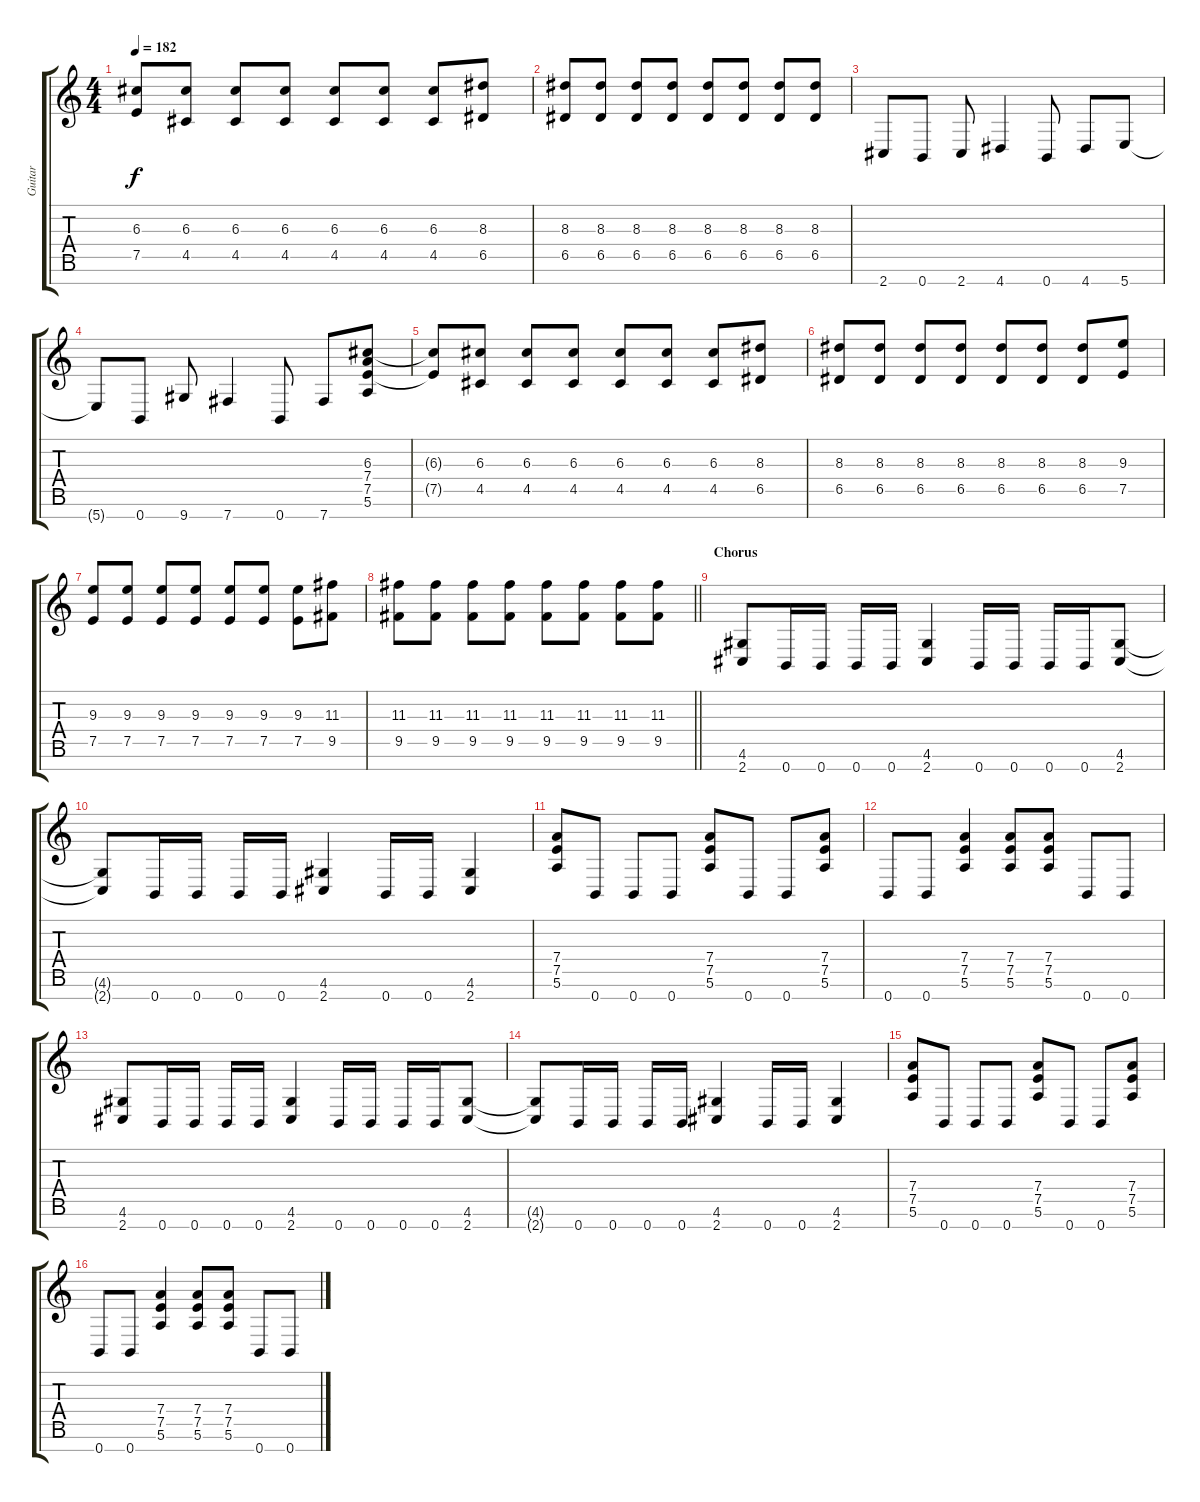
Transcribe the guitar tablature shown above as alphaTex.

\track ("Guitar" "Guitar") {instrument distortionguitar}
\staff {score tabs}
\tuning (E4 B3 G3 D3 A2 E2 B1) {hide}
\ts (4 4)
\tempo 182
\clef g2
\ks c
(6.3{t} 7.5{t}).8{dy f} (6.3 4.5).8 (6.3 4.5).8 (6.3 4.5).8 (6.3 4.5).8 (6.3 4.5).8 (6.3 4.5).8 (8.3 6.5).8 |
(8.3 6.5).8 (8.3 6.5).8 (8.3 6.5).8 (8.3 6.5).8 (8.3 6.5).8 (8.3 6.5).8 (8.3 6.5).8 (8.3 6.5).8 |
2.7.8 0.7.8 2.7.8 4.7.4 0.7.8 4.7.8 5.7.8 |
5.7{t}.8 0.7.8 9.7.8 7.7.4 0.7.8 7.7.8 (6.3 7.4 7.5 5.6).8 |
(6.3{t} 7.5{t}).8 (6.3 4.5).8 (6.3 4.5).8 (6.3 4.5).8 (6.3 4.5).8 (6.3 4.5).8 (6.3 4.5).8 (8.3 6.5).8 |
(8.3 6.5).8 (8.3 6.5).8 (8.3 6.5).8 (8.3 6.5).8 (8.3 6.5).8 (8.3 6.5).8 (8.3 6.5).8 (9.3 7.5).8 |
(9.3 7.5).8 (9.3 7.5).8 (9.3 7.5).8 (9.3 7.5).8 (9.3 7.5).8 (9.3 7.5).8 (9.3 7.5).8 (11.3 9.5).8 |
\barLineRight lightlight
(11.3 9.5).8 (11.3 9.5).8 (11.3 9.5).8 (11.3 9.5).8 (11.3 9.5).8 (11.3 9.5).8 (11.3 9.5).8 (11.3 9.5).8 |
\section ("" "Chorus")
(4.6 2.7).8 0.7.16 0.7.16 0.7.16 0.7.16 (4.6 2.7).4 0.7.16 0.7.16 0.7.16 0.7.16 (4.6 2.7).8 |
(4.6{t} 2.7{t}).8 0.7.16 0.7.16 0.7.16 0.7.16 (4.6 2.7).4 0.7.16 0.7.16 (4.6 2.7).4 |
(7.4 7.5 5.6).8 0.7.8 0.7.8 0.7.8 (7.4 7.5 5.6).8 0.7.8 0.7.8 (7.4 7.5 5.6).8 |
0.7.8 0.7.8 (7.4 7.5 5.6).4 (7.4 7.5 5.6).8 (7.4 7.5 5.6).8 0.7.8 0.7.8 |
(4.6 2.7).8 0.7.16 0.7.16 0.7.16 0.7.16 (4.6 2.7).4 0.7.16 0.7.16 0.7.16 0.7.16 (4.6 2.7).8 |
(4.6{t} 2.7{t}).8 0.7.16 0.7.16 0.7.16 0.7.16 (4.6 2.7).4 0.7.16 0.7.16 (4.6 2.7).4 |
(7.4 7.5 5.6).8 0.7.8 0.7.8 0.7.8 (7.4 7.5 5.6).8 0.7.8 0.7.8 (7.4 7.5 5.6).8 |
0.7.8 0.7.8 (7.4 7.5 5.6).4 (7.4 7.5 5.6).8 (7.4 7.5 5.6).8 0.7.8 0.7.8
